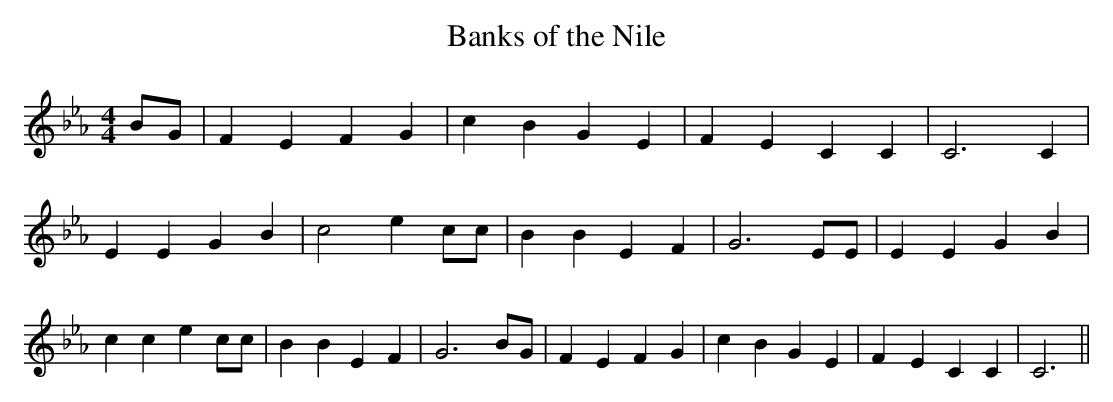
X:1
T:Banks of the Nile
M:4/4
L:1/4
K:Eb
B/2-G/2| F E F G| c B G E| F E- C C| C3 C| E E G B| c2 e c/2c/2| B B E F|\
 G3 E/2E/2| E E G B| c c e c/2c/2| B B E F| G3 B/2G/2| F E F G| c B G E|\
 F- E C C| C3||
